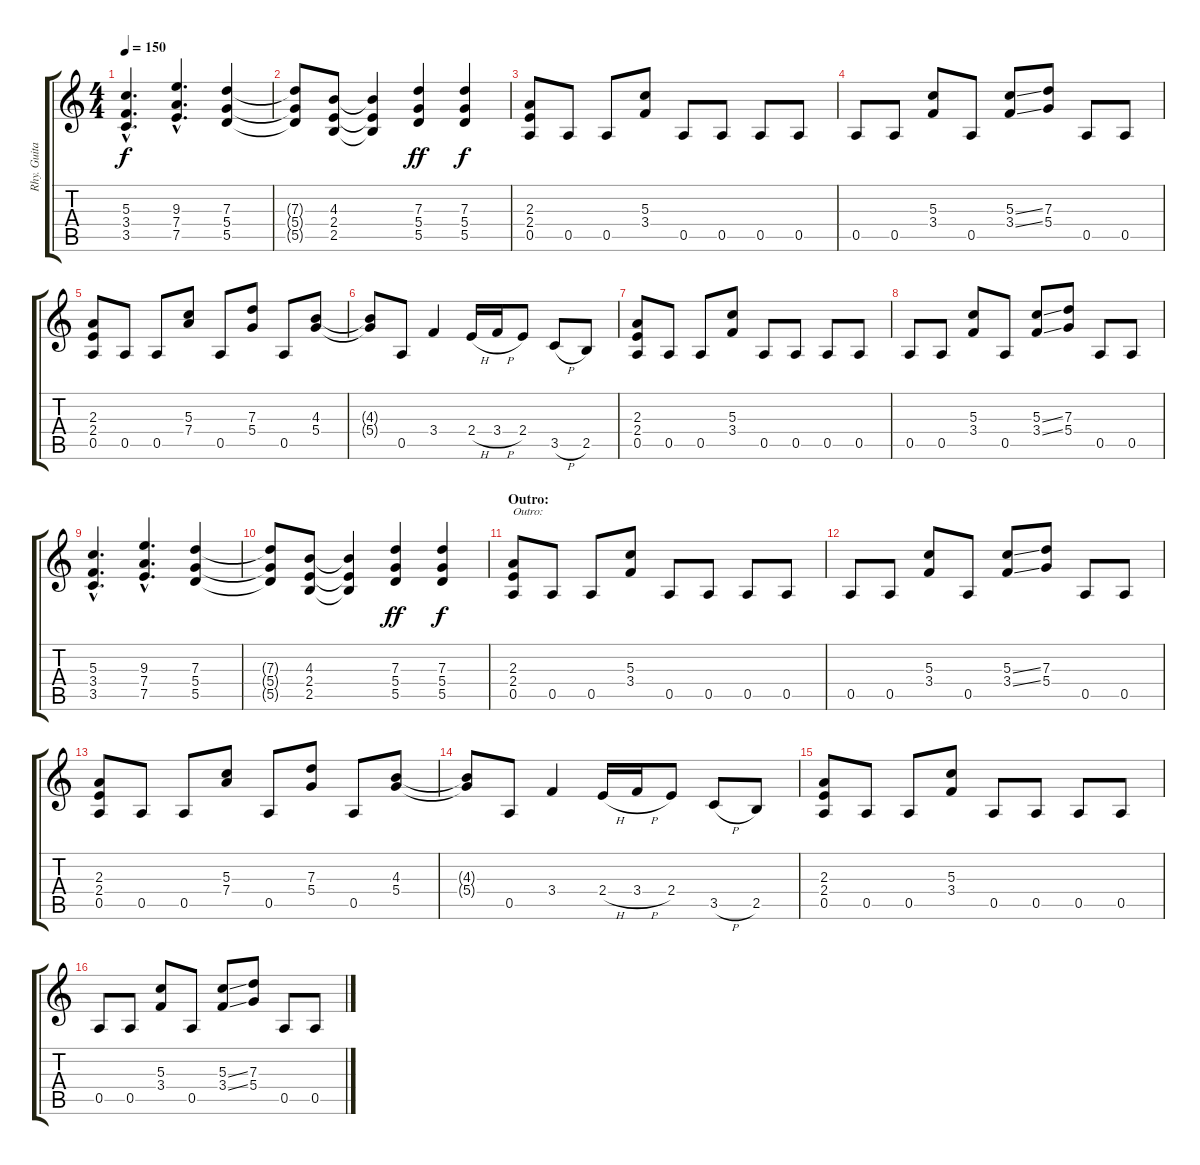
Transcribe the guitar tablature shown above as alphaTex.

\track ("Rhy. Guitar 2" "Rhy. Guita") {instrument distortionguitar}
\staff {score tabs}
\tuning (E4 B3 G3 D3 A2 E2) {hide}
\ts (4 4)
\tempo 150
\clef g2
\ks c
(5.3{hac} 3.4{hac} 3.5{hac}).4{d dy f} (9.3{hac} 7.4{hac} 7.5{hac}).4{d} (7.3 5.4 5.5).4 |
(7.3{t} 5.4{t} 5.5{t}).8 (4.3 2.4 2.5).8 (4.3{t} 2.4{t} 2.5{t}).4 (7.3 5.4 5.5).4{dy ff} (7.3 5.4 5.5).4{dy f} |
(2.3 2.4 0.5).8 0.5.8 0.5.8 (5.3 3.4).8 0.5.8 0.5.8 0.5.8 0.5.8 |
0.5.8 0.5.8 (5.3 3.4).8 0.5.8 (5.3{ss} 3.4{ss}).8 (7.3 5.4).8 0.5.8 0.5.8 |
(2.3 2.4 0.5).8 0.5.8 0.5.8 (5.3 7.4).8 0.5.8 (7.3 5.4).8 0.5.8 (4.3 5.4).8 |
(4.3{t} 5.4{t}).8 0.5.8 3.4.4 2.4{h}.16 3.4{h}.16 2.4.8 3.5{h}.8 2.5.8 |
(2.3 2.4 0.5).8 0.5.8 0.5.8 (5.3 3.4).8 0.5.8 0.5.8 0.5.8 0.5.8 |
0.5.8 0.5.8 (5.3 3.4).8 0.5.8 (5.3{ss} 3.4{ss}).8 (7.3 5.4).8 0.5.8 0.5.8 |
(5.3{hac} 3.4{hac} 3.5{hac}).4{d} (9.3{hac} 7.4{hac} 7.5{hac}).4{d} (7.3 5.4 5.5).4 |
(7.3{t} 5.4{t} 5.5{t}).8 (4.3 2.4 2.5).8 (4.3{t} 2.4{t} 2.5{t}).4 (7.3 5.4 5.5).4{dy ff} (7.3 5.4 5.5).4{dy f} |
\section ("" "Outro:")
(2.3 2.4 0.5).8{txt "Outro:"} 0.5.8 0.5.8 (5.3 3.4).8 0.5.8 0.5.8 0.5.8 0.5.8 |
0.5.8 0.5.8 (5.3 3.4).8 0.5.8 (5.3{ss} 3.4{ss}).8 (7.3 5.4).8 0.5.8 0.5.8 |
(2.3 2.4 0.5).8 0.5.8 0.5.8 (5.3 7.4).8 0.5.8 (7.3 5.4).8 0.5.8 (4.3 5.4).8 |
(4.3{t} 5.4{t}).8 0.5.8 3.4.4 2.4{h}.16 3.4{h}.16 2.4.8 3.5{h}.8 2.5.8 |
(2.3 2.4 0.5).8 0.5.8 0.5.8 (5.3 3.4).8 0.5.8 0.5.8 0.5.8 0.5.8 |
0.5.8 0.5.8 (5.3 3.4).8 0.5.8 (5.3{ss} 3.4{ss}).8 (7.3 5.4).8 0.5.8 0.5.8
